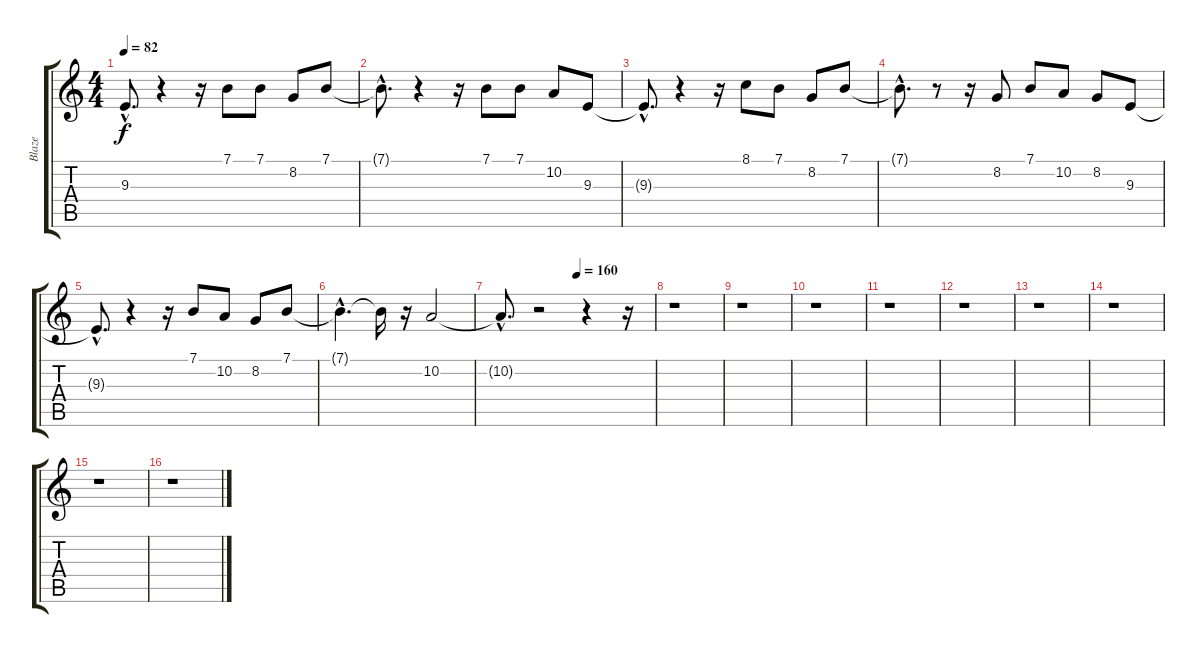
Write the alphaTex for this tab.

\track ("Blaze " "Blaze ") {instrument stringensemble1}
\staff {score tabs}
\tuning (E4 B3 G3 D3 A2 E2) {hide}
\ts (4 4)
\tempo 82
\clef g2
\ks c
9.3{hac t}.8{d dy f} r.4 r.16 7.1.8 7.1.8 8.2.8 7.1.8 |
7.1{hac t}.8{d} r.4 r.16 7.1.8 7.1.8 10.2.8 9.3.8 |
9.3{hac t}.8{d} r.4 r.16 8.1.8 7.1.8 8.2.8 7.1.8 |
7.1{hac t}.8{d} r.8 r.16 8.2.8 7.1.8 10.2.8 8.2.8 9.3.8 |
9.3{hac t}.8{d} r.4 r.16 7.1.8 10.2.8 8.2.8 7.1.8 |
7.1{hac t}.4{d} 7.1{t}.16 r.16 10.2.2 |
\tempo (160 0.5)
10.2{hac t}.8{d} r.2 r.4 r.16 |
r.1 |
r.1 |
r.1 |
r.1 |
r.1 |
r.1 |
r.1 |
r.1 |
r.1
